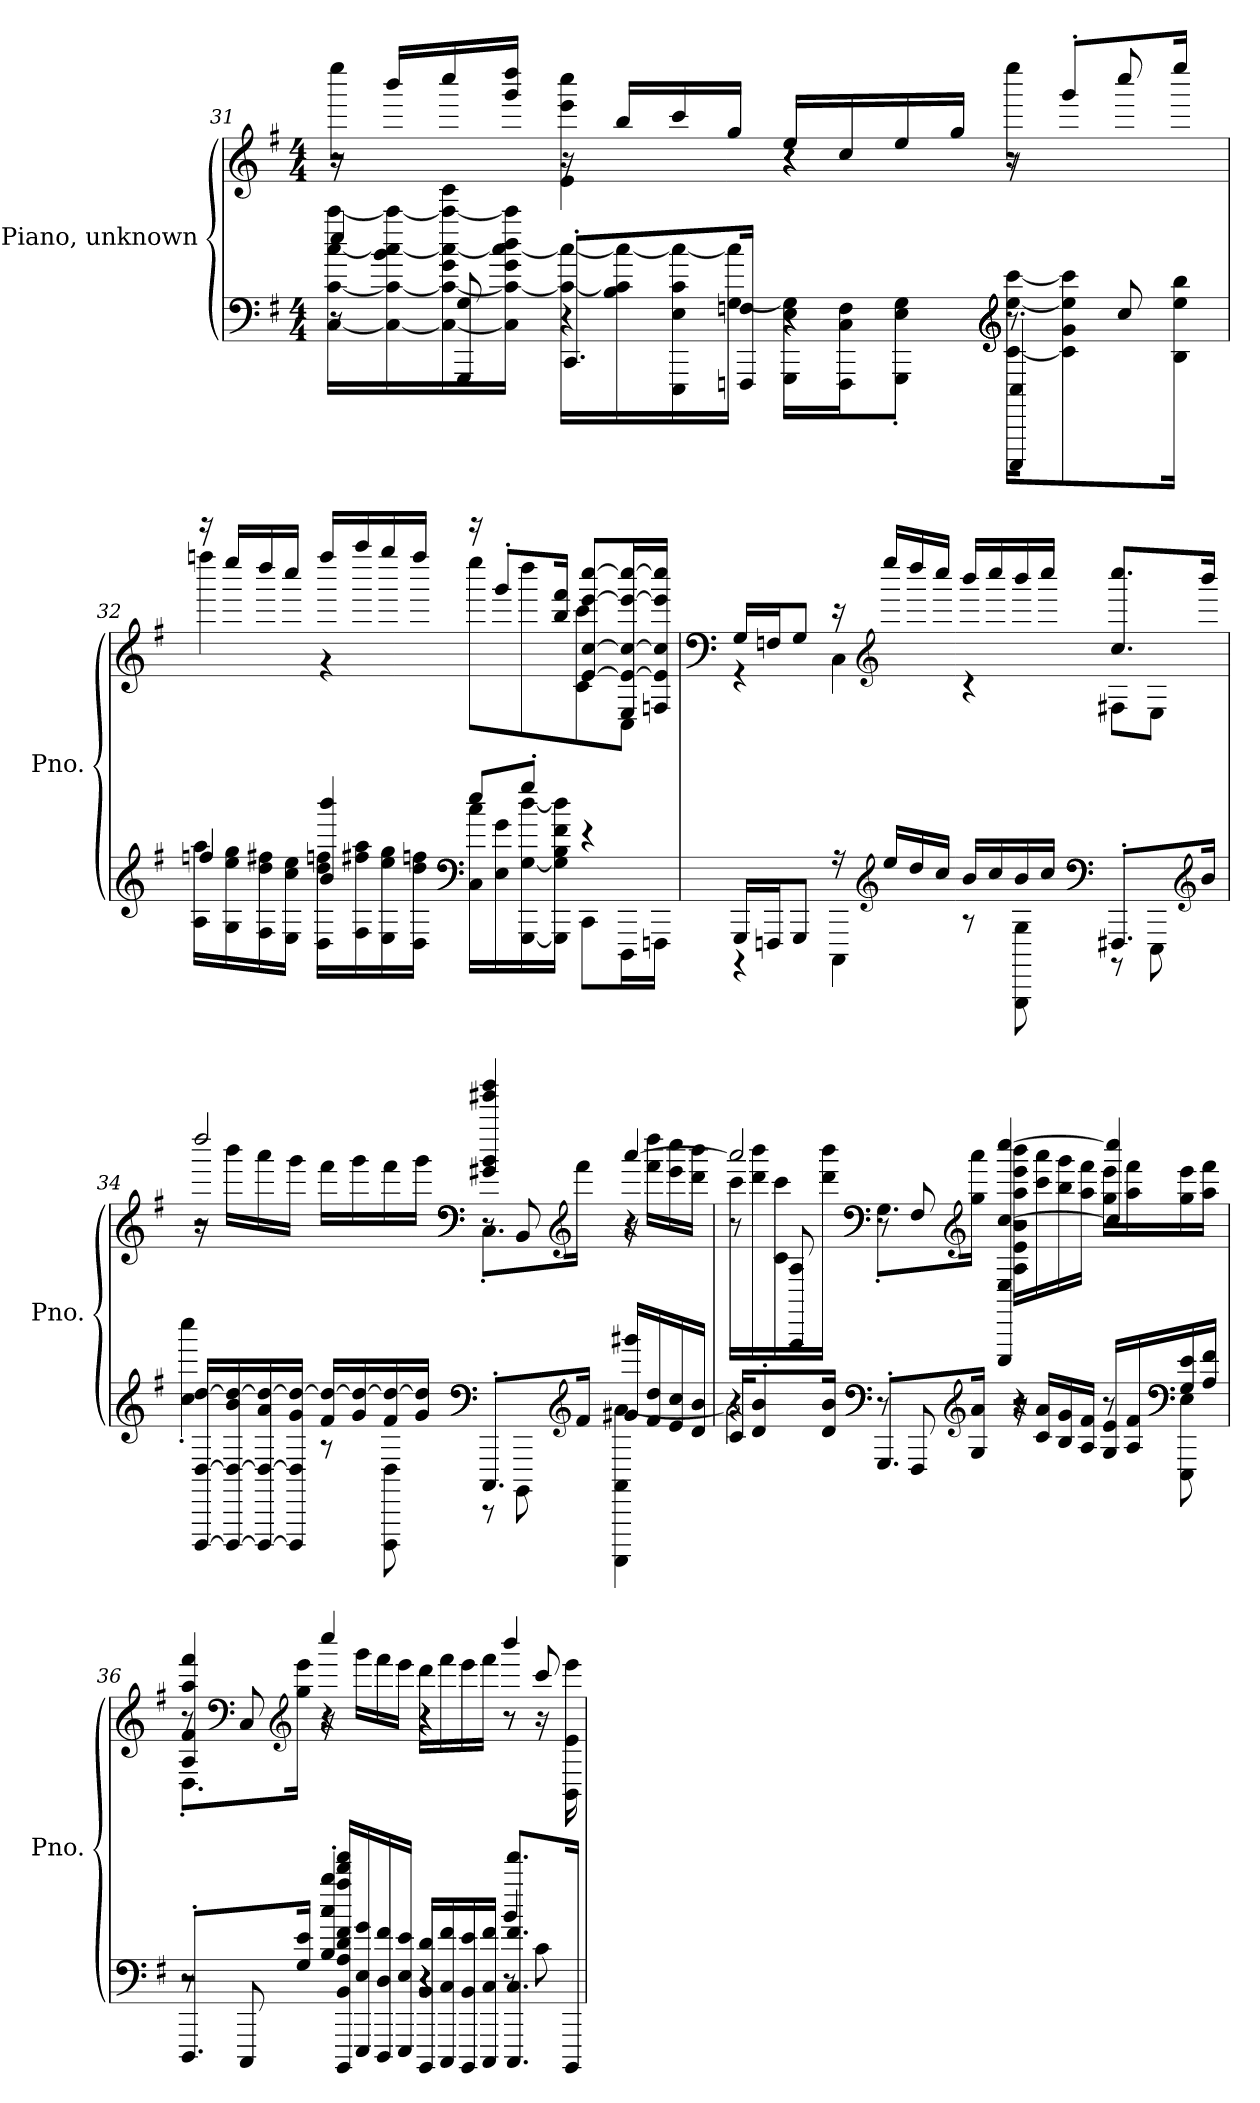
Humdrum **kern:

**kern	**kern
*part1	*part1
*staff2	*staff1
*I"Piano, unknown	*
*I'Pno.	*
!!LO:PB:g=z
*clefF4	*clefG2
*k[f#]	*k[f#]
*M4/4	*M4/4
=31	=31
*^	*^
*	*^	*	*^
4ee/	[16C\ [16c\ [16cc\ [16ccc\LL	8r	2r	4eeee\	16r
.	16C\_ 16c\_ 16b\ 16cc\_ 16ccc\_	.	.	.	16bbb/LL
.	16C\_ 16c\_ 16g\ 16cc\_ 16ccc\_ 16ggg\	8GGG/ 8G/	.	.	16cccc/
.	16C\] 16c\_ 16g\ 16cc\_ 16dd\ 16ccc\]JJ	.	.	.	16ggg/ 16dddd/JJ
4r	16c\_ 16cc\_LL	8.CC'/L	.	4e\ 4eee\ 4cccc\	16r
.	16B\ 16c\] 16cc\_	.	.	.	16bb/LL
.	16EEE\ 16E\ 16c\ 16cc\_	.	.	.	16ccc/
.	[16G\ 16cc\]JJ	16FFFn/ 16Fn/Jk	.	.	16gg/JJ
4r	16GGG\ 16E\ 16G\]LL	4r	4r	4r	16ee/LL
.	16FFF\ 16C\ 16F\J	.	.	.	16cc/
.	8GGG\' 8E\' 8G\'J	.	.	.	16ee/
.	.	.	.	.	16gg/JJ
*clefG2	*	*	*	*	*
8r	[16c\ [16ee\ [16ccc\KL	4CCC/' 4C/'	8r	4eeee\	16r
.	8c\] 8g\ 8ee\] 8ccc\]	.	.	.	8ggg'/L
8cc/	.	.	8cccc/	.	.
.	16B\ 16ee\ 16bb\Jk	.	.	.	16eeee/Jk
*	*v	*v	*	*	*
*	*	*	*v	*v
!!LO:LB:g=z
=32	=32	=32	=32
4ffn/	16A\ 16aa\LL	16r	4ffffn\
.	16G\ 16ee\ 16gg\	16eeee/LL	.
.	16F#\ 16dd\ 16ff#X\	16dddd/	.
.	16E\ 16cc\ 16ee\JJ	16cccc/JJ	.
4b/ 4bbb/	16D\ 16dd\ 16ffn\LL	16ffff/LL	4r
.	16F#\ 16ff#X\ 16aa\	16aaaa/	.
.	16E\ 16ee\ 16gg\	16gggg/	.
.	16D\ 16dd\ 16ffn\JJ	16ffff/JJ	.
*clefF4	*	*	*
8ee/L	16C\ 16cc\LL	16r	8eeee\L
.	16E\ 16g\	8ggg'/L	.
8gg'/J	[16GGG\ [16G\ [16dd\	.	8dddd\
.	16GGG\] 16G\] 16B\ 16f#\ 16dd\]JJ	16bb/ 16fff#/Jk	.
4r	8CC\L	[8e/ [8cc/ [8eee/ [8cccc/L	8c\ 8ccc\
.	16DDD\L	16E/ 16e/_ 16cc/_ 16eee/_ 16cccc/_L	8C\J
.	16FFFn\JJ	16Fn/ 16e/] 16cc/] 16eee/] 16cccc/]JJ	.
!!LO:LB:g=z	!!
=33	=33	=33	=33
*	*	*clefF4	*
16GGG/LL	4r	16G/LL	4r
16FFFn/J	.	16Fn/J	.
8GGG/J	.	8G/J	.
16r	4CCC\	16r	4C\
*clefG2	*	*clefG2	*
16ee/LL	.	16eeee/LL	.
16dd/	.	16dddd/	.
16cc/JJ	.	16cccc/JJ	.
16b/LL	8r	16bbb/LL	4r
16cc/	.	16cccc/	.
16b/	8GGG\ 8G\	16bbb/	.
16cc/JJ	.	16cccc/JJ	.
*clefF4	*	*	*
8.FFF#X'/L	8r	8.cc/ 8.cccc/L	8F#X\L
.	8EEE\	.	8E\J
*clefG2	*	*	*
16b/Jk	.	16bbb/Jk	.
!!LO:LB:g=z
=34	=34	=34	=34
*	*	*	*^
[16DDD/ [16D/ [16dd/LL	4cc\' 4cccc\'	2dddd/	16r	2r
16DDD/_ 16D/_ 16b/ 16dd/_	.	.	16bbb\LL	.
16DDD/_ 16D/_ 16a/ 16dd/_	.	.	16aaa\	.
16DDD/] 16D/] 16g/ 16dd/_JJ	.	.	16ggg\JJ	.
16f#/ 16dd/_LL	8r	.	16fff#\LL	.
16g/ 16dd/_	.	.	16ggg\	.
16f#/ 16dd/_	8DDD\ 8D\	.	16fff#\	.
16g/ 16dd/]JJ	.	.	16ggg\JJ	.
*clefF4	*	*clefF4	*	*
8.CCC'/L	8r	4g#X/ 4b/ 4ggg#X/ 4bbb/	8.C'\L	8r
.	8BBBB\	.	.	8BB/
*clefG2	*	*clefG2	*	*
16f#/Jk	.	.	16fff#\Jk	.
16g#X/ 16ggg#X/LL	4AAAA\ 4AA\ [4a\	[4aaa/	16r	4r
16f#/ 16dd/	.	.	16fff#\ 16dddd\LL	.
16e/ 16cc/	.	.	16eee\ 16cccc\	.
16d/ 16b/JJ	.	.	16ddd\ 16bbb\JJ	.
!!LO:LB:g=z	!!	!!
=35	=35	=35	=35	=35
*	*^	*	*	*
16c/KL	2a\]	4r	2aaa/]	16ccc\LL	8r
8d/' 8b/'	.	.	.	16ddd\ 16bbb\	.
.	.	.	.	16c\ 16ccc\	8AAA/ 8A/
16d/ 16b/Jk	.	.	.	16ddd\ 16bbb\JJ	.
*clefF4	*	*	*clefF4	*	*
8.GGG'/L	.	8r	.	8.G'\L	8r
.	.	8FFF#/	.	.	8F#/
*clefG2	*	*	*clefG2	*	*
16G/ 16a/Jk	.	.	.	16gg\ 16aaa\Jk	.
16r	4r	2r	2r	16A\ 16e\ 16b\ 16aa\ 16eee\ 16bbb\LL	4EEE/ 4E/ [4cc/ [4cccc/
16c/ 16a/LL	.	.	.	16ccc\ 16aaa\	.
16B/ 16g/	.	.	.	16bb\ 16ggg\	.
16A/ 16f#/JJ	.	.	.	16aa\ 16fff#\JJ	.
16G/ 16e/LL	8r	.	.	16gg\ 16eee\LL	4cc/] 4cccc/]
16A/ 16f#/	.	.	.	16aa\ 16fff#\	.
*clefF4	*	*	*	*	*
16G/ 16e/	8EEE\ 8E\	.	.	16gg\ 16eee\	.
16A/ 16f#/JJ	.	.	.	16aa\ 16fff#\JJ	.
!!LO:LB:g=z	!!	!!
=36	=36	=36	=36	=36	=36
8r	2r	8.DDD'/L	4A/ 4f#/ 4aa/ 4fff#/	8.D'\L	8r
*	*	*	*clefF4	*	*
8CCC/	.	.	.	.	8C/
*	*	*	*clefG2	*	*
.	.	16G/ 16e/Jk	.	16gg\ 16eee\Jk	.
4B/' 4cc/' 4bb/'	.	16BBBB/ 16BB/ 16A/ 16d/ 16f#/ 16aa/ 16ddd/ 16fff#/LL	4cccc/	16r	4r
.	.	16EEE/ 16E/ 16g/	.	16ggg\LL	.
.	.	16DDD/ 16D/ 16f#/	.	16fff#\	.
.	.	16EEE/ 16E/ 16e/JJ	.	16eee\JJ	.
4r	4r	16BBBB/ 16BB/ 16d/LL	4r	16ddd\LL	4r
.	.	16CCC/ 16C/ 16f#/	.	16fff#\	.
.	.	16BBBB/ 16BB/ 16e/	.	16eee\	.
.	.	16CCC/ 16C/ 16f#/JJ	.	16fff#\JJ	.
4b/	8r	8.CCC/ 8.C/ 8.f#/ 8.fff#/L	4bbb/	8r	8r
.	8c\	.	.	16r	8ccc/
.	.	16BBBB/Jk	.	16BB\ 16e\ 16eee\	.
*v	*v	*v	*	*	*
*	*v	*v	*v
=	=
*-	*-
